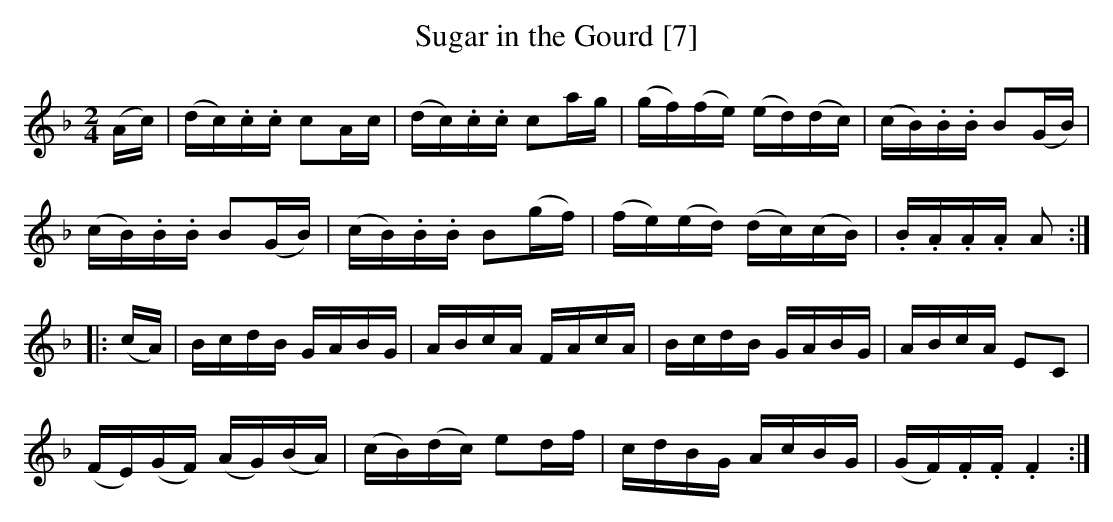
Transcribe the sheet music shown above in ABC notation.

X:1
T:Sugar in the Gourd [7]
M:2/4
L:1/8
K:F
(A/c/) | (d/c/).c/.c/ cA/c/ | (d/c/).c/.c/ ca/g/ | (g/f/)(f/e/) (e/d/)(d/c/) | (c/B/).B/.B/ B(G/B/) |
(c/B/).B/.B/ B(G/B/) | (c/B/).B/.B/ B(g/f/) | (f/e/)(e/d/) (d/c/)(c/B/) | .B/.A/.A/.A/ A :|
|: (c/A/) | B/c/d/B/ G/A/B/G/ | A/B/c/A/ F/A/c/A/ | B/c/d/B/ G/A/B/G/ | A/B/c/A/ EC |
(F/E/)(G/F/) (A/G/)(B/A/) | (c/B/)(d/c/) ed/f/ | c/d/B/G/ A/c/B/G/ | (G/F/).F/.F/ .F2 :|]
